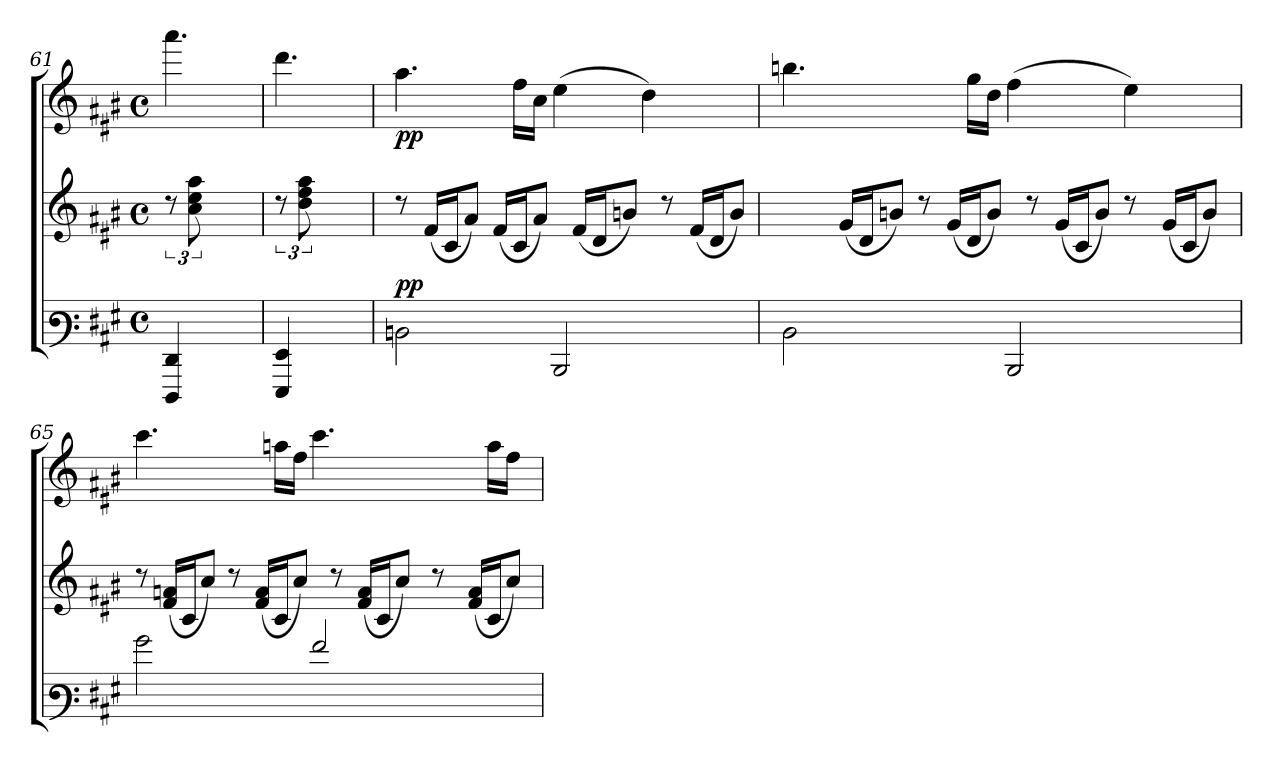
**kern	**kern	**dynam	**kern	**dynam
*part2	*part2	*part2	*part1	*part1
*staff3	*staff2	*staff2/3	*staff1	*staff1
!!LO:LB:g=z
*clefF3	*clefG3	*	*clefG3	*
*k[f#c#g#]	*k[f#c#g#]	*	*k[f#c#g#]	*
*M4/4	*M4/4	*	*M4/4	*
*met(c)	*met(c)	*	*met(c)	*
=61	=61	=61	=61	=61
4FFF#/ 4FF#/	12rb	.	4.fff#\	.
.	12a\ 12cc#\ 12ff#\L	.	.	.
.	24%5ryy	.	.	.
8ryy	.	.	.	.
=62	=62	=62	=62	=62
4GGG#/ 4GG#/	12rb	.	4.bb\	.
.	12b\ 12dd\ 12ff#\L	.	.	.
.	24%5ryy	.	.	.
8ryy	.	.	.	.
!!LO:LB:g=z
=63	=63	=63	=63	=63
!	!	!LO:DY:a=2	!	!LO:DY:b
2Dn\	8rb	pp	4.ff#\	pp
.	(<16d/LL	.	.	.
.	16A/J	.	.	.
.	8f#/J)	.	.	.
.	(<16d/LL	.	16ryy	.
.	16A/J	.	16dd\LL	.
16ryy	8f#/J)	.	16a\JJ	.
2DD/	.	.	(>4cc#\	.
.	(<16d/LL	.	.	.
.	16B/J	.	.	.
.	8gn/J)	.	.	.
.	.	.	4b\)	.
.	8rb	.	.	.
.	(<16d/LL	.	.	.
8.ryy	16B/J	.	8.ryy	.
.	8g/J)	.	.	.
=64	=64	=64	=64	=64
2D\	4.ryy	.	4.ggn\	.
.	(<16e/LL	.	4..ryy	.
.	16B/J	.	.	.
4..ryy	8gn/J)	.	.	.
.	8rb	.	.	.
.	(<16e/LL	.	.	.
.	16B/J	.	16ee\LL	.
.	8g/J)	.	16b\JJ	.
2DD/	.	.	(>4dd\	.
.	8rb	.	.	.
.	(<16e/LL	.	.	.
.	16A/J	.	8.ryy	.
.	8g/J)	.	.	.
.	8rb	.	4cc#\)	.
4ryy	.	.	.	.
.	(<16e/LL	.	.	.
.	16A/J	.	.	.
.	8g/J)	.	8ryy	.
16ryy	.	.	.	.
!!LO:PB:g=z
=65	=65	=65	=65	=65
2b\	8rb	.	4.aa\	.
.	(<16d/ 16f/LL	.	.	.
.	16A/J	.	.	.
.	8a/J)	.	.	.
.	8rb	.	8.ryy	.
8.ryy	(<16d/ 16f/LL	.	.	.
.	16A/J	.	16ff\LL	.
.	8a/J)	.	16dd\JJ	.
2a/	.	.	4.aa\	.
.	8rb	.	.	.
.	(<16d/ 16f/LL	.	.	.
.	16A/J	.	.	.
.	8a/J)	.	.	.
.	.	.	4ryy	.
.	8rb	.	.	.
4ryy	.	.	.	.
.	(<16d/ 16f/LL	.	.	.
.	16A/J	.	16ff\LL	.
.	8a/J)	.	16dd\JJ	.
16ryy	.	.	16ryy	.
=	=	=	=	=
*-	*-	*-	*-	*-
